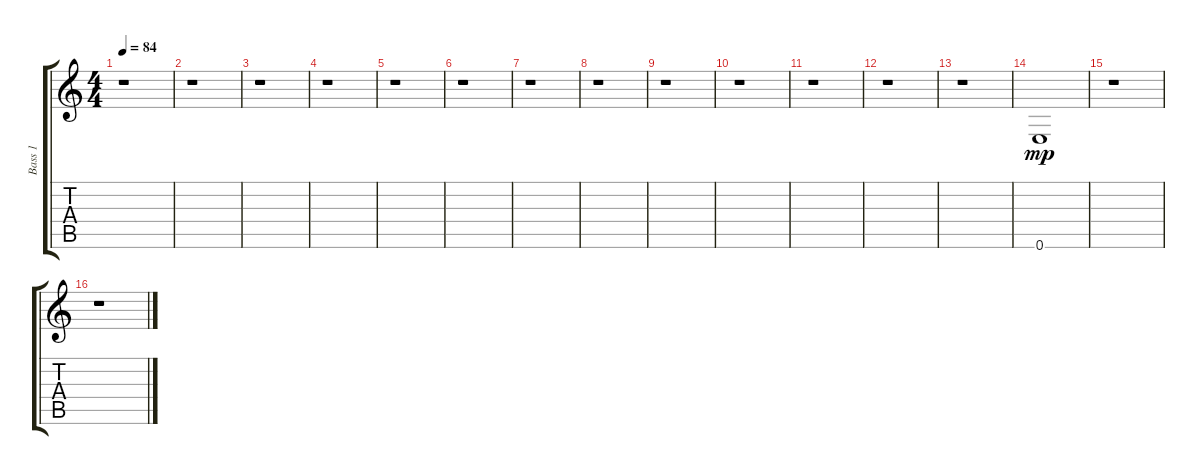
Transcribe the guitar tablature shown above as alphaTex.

\track ("Bass 1" "Bass 1") {instrument synthbass2}
\staff {score tabs}
\tuning (E4 B3 G3 D3 A2 E2) {hide}
\ts (4 4)
\tempo 84
\clef g2
\ks c
r.1{dy mp instrument synthbass2} |
r.1 |
r.1 |
r.1 |
r.1 |
r.1 |
r.1 |
r.1 |
r.1 |
r.1 |
r.1 |
r.1 |
r.1 |
0.6.1 |
r.1 |
r.1
